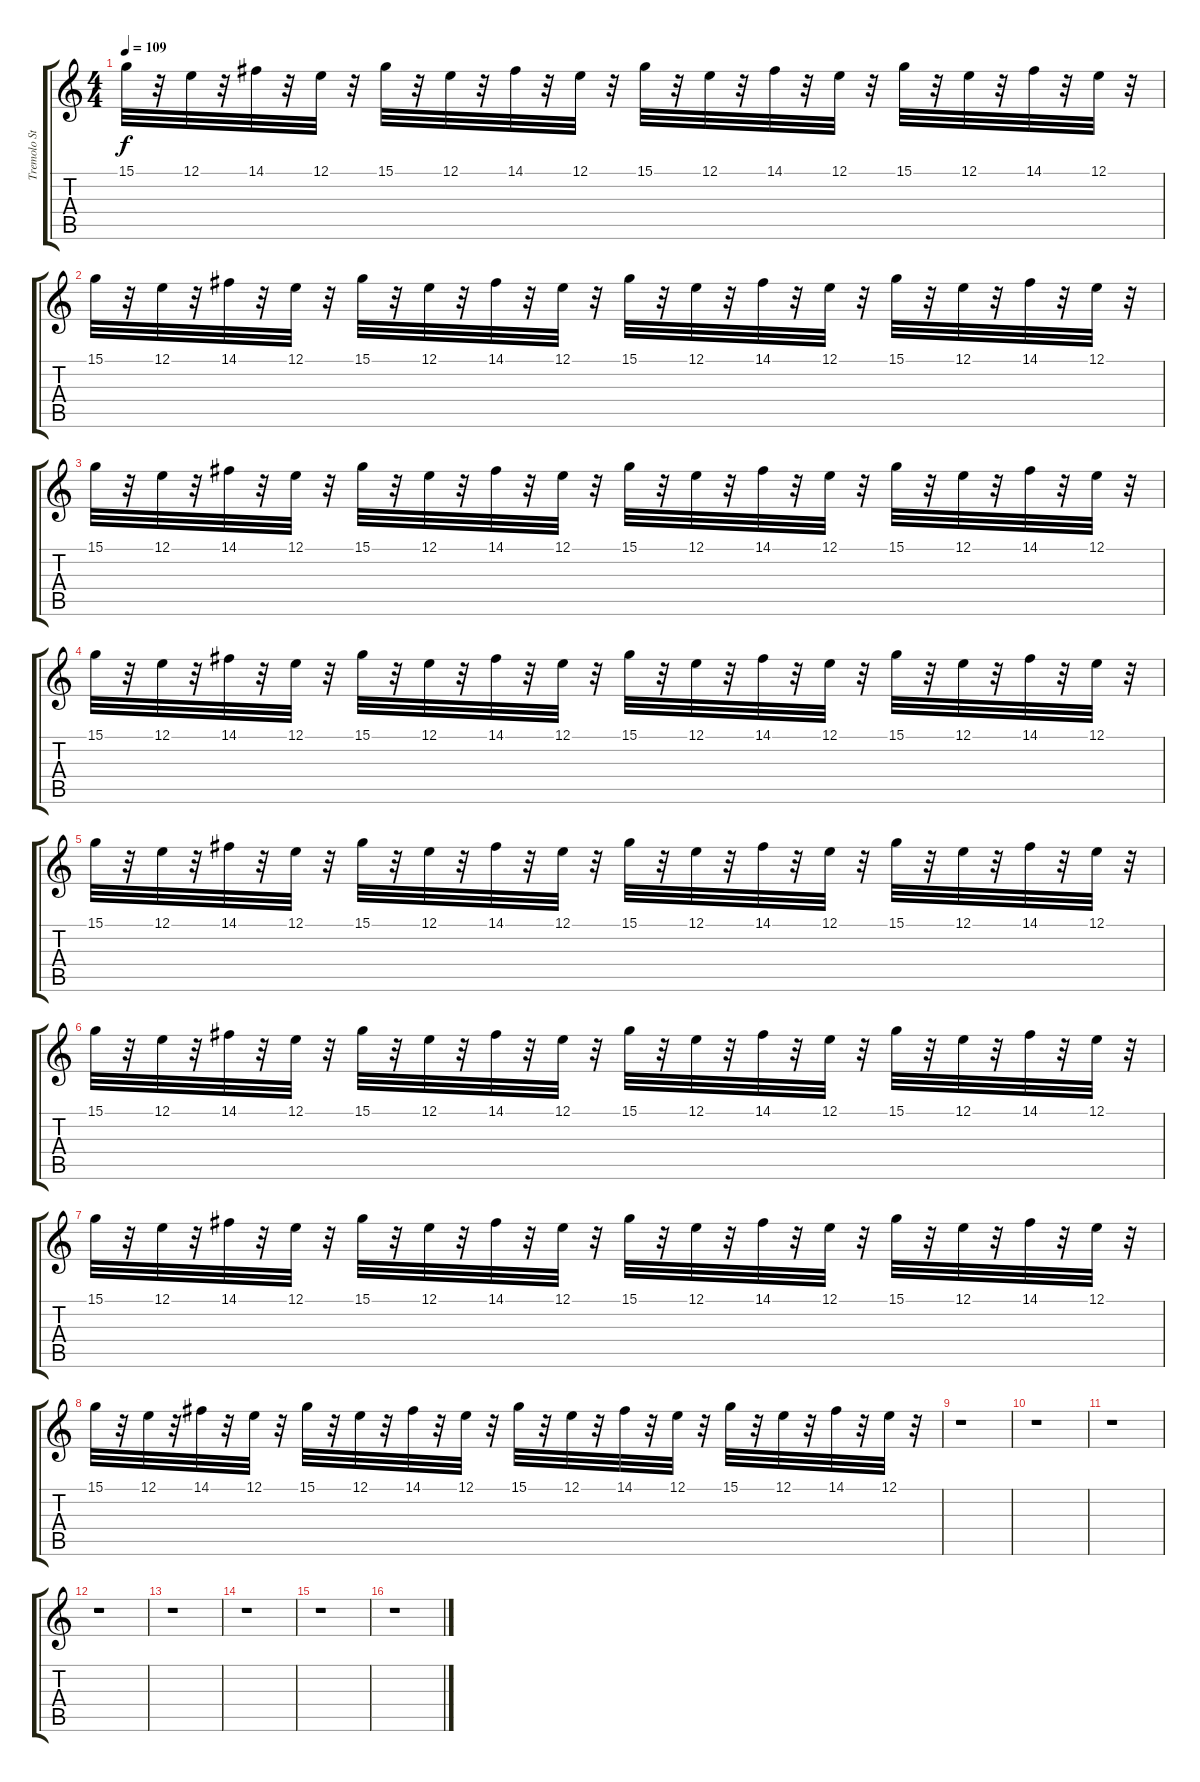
\track ("Tremolo Strings" "Tremolo St") {instrument tremolostrings}
\staff {score tabs}
\tuning (E4 B3 G3 D3 A2 E2) {hide}
\ts (4 4)
\tempo 109
\clef g2
\ks c
15.1.32{dy f} r.32 12.1.32 r.32 14.1.32 r.32 12.1.32 r.32 15.1.32 r.32 12.1.32 r.32 14.1.32 r.32 12.1.32 r.32 15.1.32 r.32 12.1.32 r.32 14.1.32 r.32 12.1.32 r.32 15.1.32 r.32 12.1.32 r.32 14.1.32 r.32 12.1.32 r.32 |
15.1.32 r.32 12.1.32 r.32 14.1.32 r.32 12.1.32 r.32 15.1.32 r.32 12.1.32 r.32 14.1.32 r.32 12.1.32 r.32 15.1.32 r.32 12.1.32 r.32 14.1.32 r.32 12.1.32 r.32 15.1.32 r.32 12.1.32 r.32 14.1.32 r.32 12.1.32 r.32 |
15.1.32 r.32 12.1.32 r.32 14.1.32 r.32 12.1.32 r.32 15.1.32 r.32 12.1.32 r.32 14.1.32 r.32 12.1.32 r.32 15.1.32 r.32 12.1.32 r.32 14.1.32 r.32 12.1.32 r.32 15.1.32 r.32 12.1.32 r.32 14.1.32 r.32 12.1.32 r.32 |
15.1.32 r.32 12.1.32 r.32 14.1.32 r.32 12.1.32 r.32 15.1.32 r.32 12.1.32 r.32 14.1.32 r.32 12.1.32 r.32 15.1.32 r.32 12.1.32 r.32 14.1.32 r.32 12.1.32 r.32 15.1.32 r.32 12.1.32 r.32 14.1.32 r.32 12.1.32 r.32 |
15.1.32 r.32 12.1.32 r.32 14.1.32 r.32 12.1.32 r.32 15.1.32 r.32 12.1.32 r.32 14.1.32 r.32 12.1.32 r.32 15.1.32 r.32 12.1.32 r.32 14.1.32 r.32 12.1.32 r.32 15.1.32 r.32 12.1.32 r.32 14.1.32 r.32 12.1.32 r.32 |
15.1.32 r.32 12.1.32 r.32 14.1.32 r.32 12.1.32 r.32 15.1.32 r.32 12.1.32 r.32 14.1.32 r.32 12.1.32 r.32 15.1.32 r.32 12.1.32 r.32 14.1.32 r.32 12.1.32 r.32 15.1.32 r.32 12.1.32 r.32 14.1.32 r.32 12.1.32 r.32 |
15.1.32 r.32 12.1.32 r.32 14.1.32 r.32 12.1.32 r.32 15.1.32 r.32 12.1.32 r.32 14.1.32 r.32 12.1.32 r.32 15.1.32 r.32 12.1.32 r.32 14.1.32 r.32 12.1.32 r.32 15.1.32 r.32 12.1.32 r.32 14.1.32 r.32 12.1.32 r.32 |
15.1.32 r.32 12.1.32 r.32 14.1.32 r.32 12.1.32 r.32 15.1.32 r.32 12.1.32 r.32 14.1.32 r.32 12.1.32 r.32 15.1.32 r.32 12.1.32 r.32 14.1.32 r.32 12.1.32 r.32 15.1.32 r.32 12.1.32 r.32 14.1.32 r.32 12.1.32 r.32 |
r.1 |
r.1 |
r.1 |
r.1 |
r.1 |
r.1 |
r.1 |
r.1
